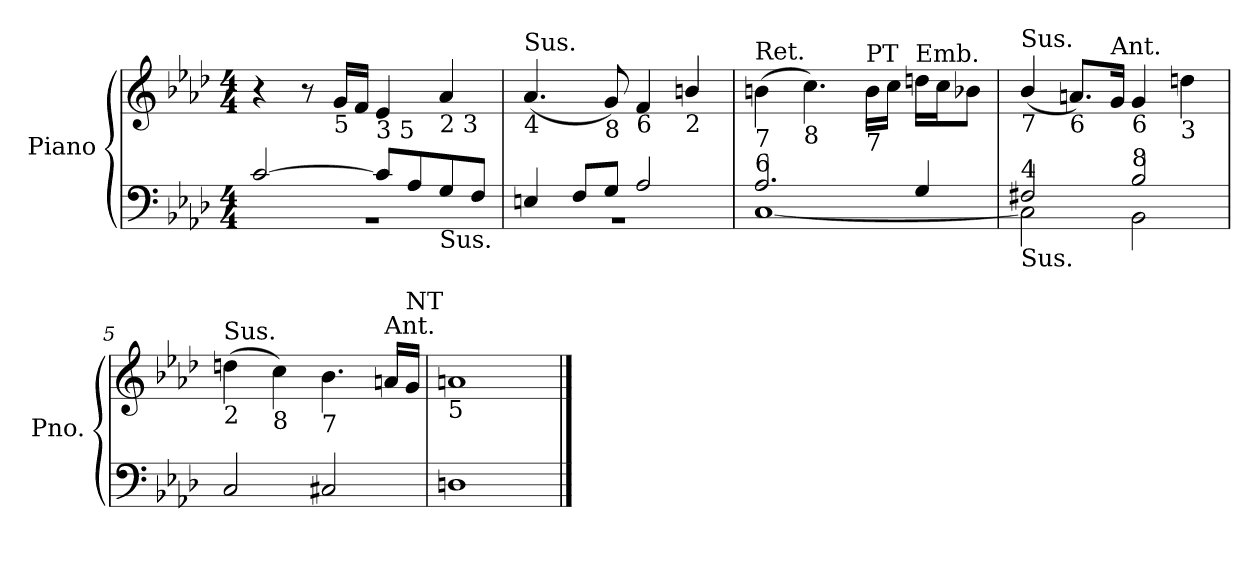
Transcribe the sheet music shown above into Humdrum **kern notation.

**kern	**kern
*part1	*part1
*staff2	*staff1
*I"Piano	*
*I'Pno.	*
*clefF4	*clefG2
*k[b-e-a-d-]	*k[b-e-a-d-]
*M4/4	*M4/4
=1	=1
*^	*
[2c/	1r	4r
.	.	8r
!	!	!LO:TX:b:t=5
.	.	16g/LL
.	.	16f/JJ
!	!	!LO:TX:b:t=3 5
8c/L]	.	4e-/
8A-/	.	.
!	!	!LO:TX:b:t=2 3
!LO:TX:b:t=Sus.	!	!
8G/	.	4a-/
8F/J	.	.
=2	=2	=2
!	!	!LO:TX:b:t=4
!	!	!LO:TX:a:t=Sus.
4En/	1r	(<4.a-/
8F/L	.	.
!	!	!LO:TX:b:t=8
8G/J	.	8g/)
!	!	!LO:TX:b:t=6
2A-/	.	4f/
!	!	!LO:TX:b:t=2
.	.	4bn/
=3	=3	=3
!	!	!LO:TX:b:t=7
!	!	!LO:TX:a:t=Ret.
!LO:TX:a:t=6	!	!
2.A-/	[1C	(>4bn\
!	!	!LO:TX:b:t=8
.	.	4.cc\)
!	!	!LO:TX:b:t=7
!	!	!LO:TX:a:t=PT
.	.	16b\LL
.	.	16cc\JJ
!	!	!LO:TX:a:t=Emb.
4G/	.	16ddn\LL
.	.	16cc\J
.	.	8b-X\J
=4	=4	=4
!	!	!LO:TX:a:t=Sus.
!	!	!LO:TX:b:t=7
!LO:TX:a:t=4	!	!
!LO:TX:b:t=Sus.	!	!
2F#X/	2C\]	(<4b-/
!	!	!LO:TX:b:t=6
.	.	8.an/L)
!	!	!LO:TX:a:t=Ant.
.	.	16g/Jk
!	!	!LO:TX:b:t=6
!LO:TX:a:t=8	!	!
2B-/	2BB-\	4g/
!	!	!LO:TX:b:t=3
.	.	4ddn\
*v	*v	*
=5	=5
!	!LO:TX:b:t=2
!	!LO:TX:a:t=Sus.
2C/	(>4ddn\
!	!LO:TX:b:t=8
.	4cc\)
!	!LO:TX:b:t=7
2C#X/	4.b-\
!	!LO:TX:a:t=Ant.
.	16an/LL
!	!LO:TX:a:t=NT
.	16g/JJ
=6	=6
!	!LO:TX:b:t=5
1Dn	1an
==	==
*-	*-
